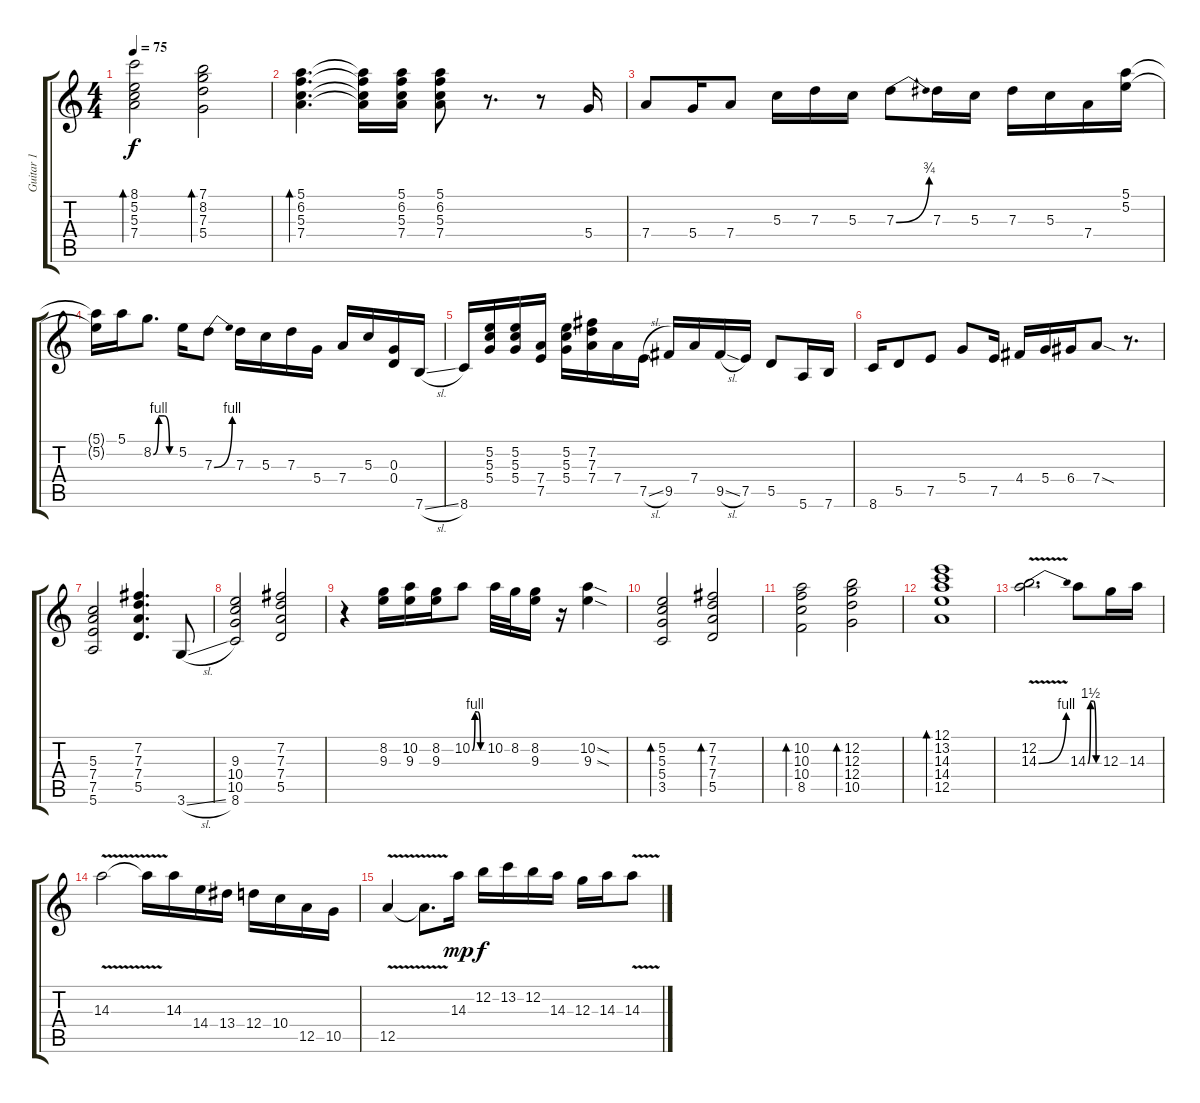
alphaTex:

\track ("Guitar 1" "Guitar 1") {instrument electricguitarjazz}
\staff {score tabs}
\tuning (E4 B3 G3 D3 A2 E2) {hide}
\ts (4 4)
\tempo 75
\clef g2
\ks c
(8.1 5.2 5.3 7.4).2{bd 60 dy f} (7.1 8.2 7.3 5.4).2{bd 60} |
(5.1 6.2 5.3 7.4).4{d bd 60} (5.1{t} 6.2{t} 5.3{t} 7.4{t}).16 (5.1 6.2 5.3 7.4).16 (5.1 6.2 5.3 7.4).8 r.8{d} r.8 5.4.16 |
7.4.8 5.4.16 7.4.8 5.3.16 7.3.16 5.3.16 7.3{be (bend 0 0 60 3)}.8 7.3.16 5.3.16 7.3.16 5.3.16 7.4.16 (5.1 5.2).16 |
(5.1{t} 5.2{t}).16 5.1.16 8.2{be (custom 0 0 15 4 30 4 45 0 60 0)}.8{d} 5.2.16 7.3{be (bend 0 0 60 4)}.8 7.3.16 5.3.16 7.3.16 5.4.16 7.4.16 5.3.16 (0.3 0.4).16 7.6{sl}.16 |
8.6.16 (5.2 5.3 5.4).16 (5.2 5.3 5.4).16 (7.4 7.5).16 (5.2 5.3 5.4).16 (7.2 7.3 7.4).16 7.4.16 7.5{sl}.16 9.5.16 7.4.16 9.5{sl}.16 7.5.16 5.5.8 5.6.16 7.6.16 |
8.6.16 5.5.8 7.5.8 5.4.8 7.5.16 4.4.16 5.4.16 6.4.16 7.4{sod}.8 r.8{d} |
(5.3 7.4 7.5 5.6).2 (7.2 7.3 7.4 5.5).4{d} 3.6{sl}.8 |
(9.3 10.4 10.5 8.6).2 (7.2 7.3 7.4 5.5).2 |
r.4 (8.2 9.3).16 (10.2 9.3).16 (8.2 9.3).16 10.2{be (custom 0 0 15 4 30 4 45 0 60 0)}.8 10.2.32 8.2.32 (8.2 9.3).16 r.16 (10.2{sod} 9.3{sod}).4 |
(5.2 5.3 5.4 3.5).2{bd 60} (7.2 7.3 7.4 5.5).2{bd 60} |
(10.2 10.3 10.4 8.5).2{bd 60} (12.2 12.3 12.4 10.5).2{bd 60} |
(12.1 13.2 14.3 14.4 12.5).1{bd 60} |
(12.2 14.3{be (bend 0 0 60 4) v}).2{d} 14.3{be (custom 0 0 15 6 30 6 45 0 60 0)}.8 12.3.16 14.3.16 |
14.3{v}.2 14.3{t}.16 14.3.16 14.4.16 13.4.16 12.4.16 10.4.16 12.5.16 10.5.16 |
12.5{v}.4 12.5{t}.8{d} 14.3.16{dy mp} 12.2.16{dy f} 13.2.16 12.2.16 14.3.16 12.3.16 14.3.16 14.3{v}.8
